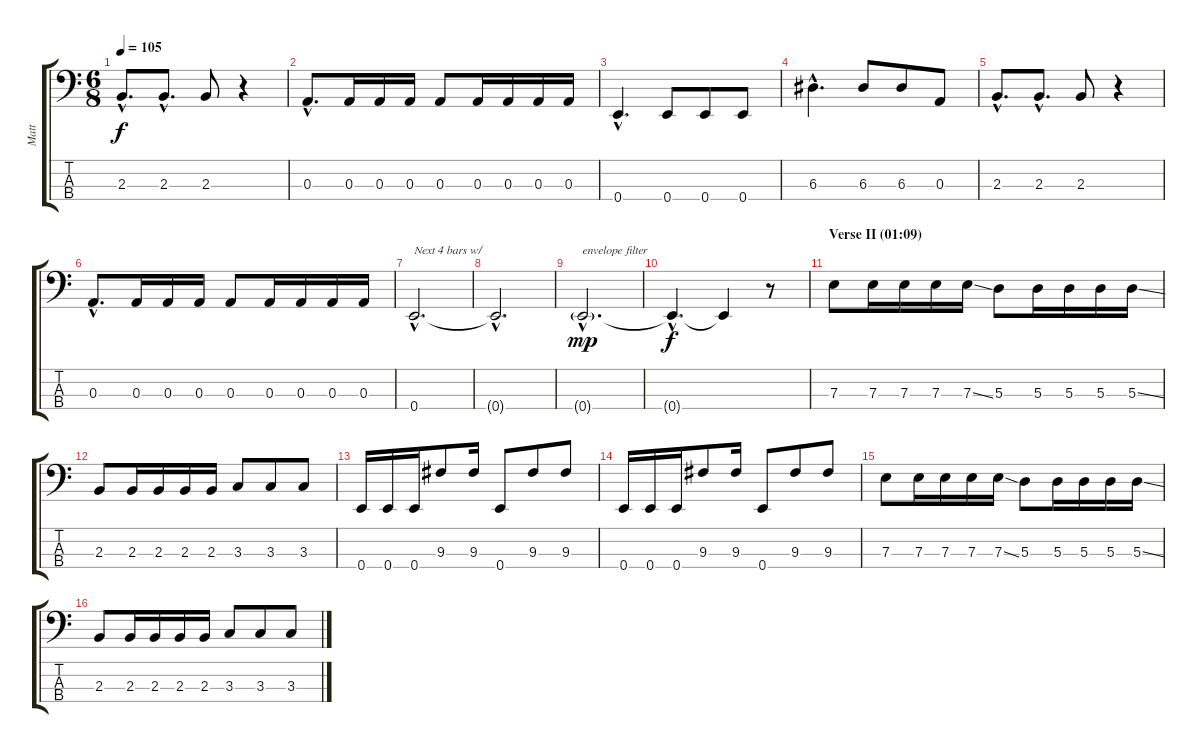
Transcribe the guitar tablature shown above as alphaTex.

\track ("Matt" "Matt") {instrument electricbasspick}
\staff {score tabs}
\tuning (G2 D2 A1 E1) {hide}
\ts (6 8)
\tempo 105
\clef f4
\ks c
2.3{hac}.8{d dy f} 2.3{hac}.8{d} 2.3.8 r.4 |
0.3{hac}.8{d} 0.3.16 0.3.16 0.3.16 0.3.8 0.3.16 0.3.16 0.3.16 0.3.16 |
0.4{hac}.4{d} 0.4.8 0.4.8 0.4.8 |
6.3{hac}.4{d} 6.3.8 6.3.8 0.3.8 |
2.3{hac}.8{d} 2.3{hac}.8{d} 2.3.8 r.4 |
0.3{hac}.8{d} 0.3.16 0.3.16 0.3.16 0.3.8 0.3.16 0.3.16 0.3.16 0.3.16 |
0.4{hac}.2{d txt "Next 4 bars w/"} |
0.4{hac t}.2{d} |
0.4{g hac}.2{d txt "envelope filter" dy mp} |
0.4{hac t}.4{d dy f} 0.4{t}.4 r.8 |
\section ("" "Verse II (01:09)")
7.3.8 7.3.16 7.3.16 7.3.16 7.3{ss}.16 5.3.8 5.3.16 5.3.16 5.3.16 5.3{ss}.16 |
2.3.8 2.3.16 2.3.16 2.3.16 2.3.16 3.3.8 3.3.8 3.3.8 |
0.4.16 0.4.16 0.4.16 9.3.8 9.3.16 0.4.8 9.3.8 9.3.8 |
0.4.16 0.4.16 0.4.16 9.3.8 9.3.16 0.4.8 9.3.8 9.3.8 |
7.3.8 7.3.16 7.3.16 7.3.16 7.3{ss}.16 5.3.8 5.3.16 5.3.16 5.3.16 5.3{ss}.16 |
2.3.8 2.3.16 2.3.16 2.3.16 2.3.16 3.3.8 3.3.8 3.3.8
